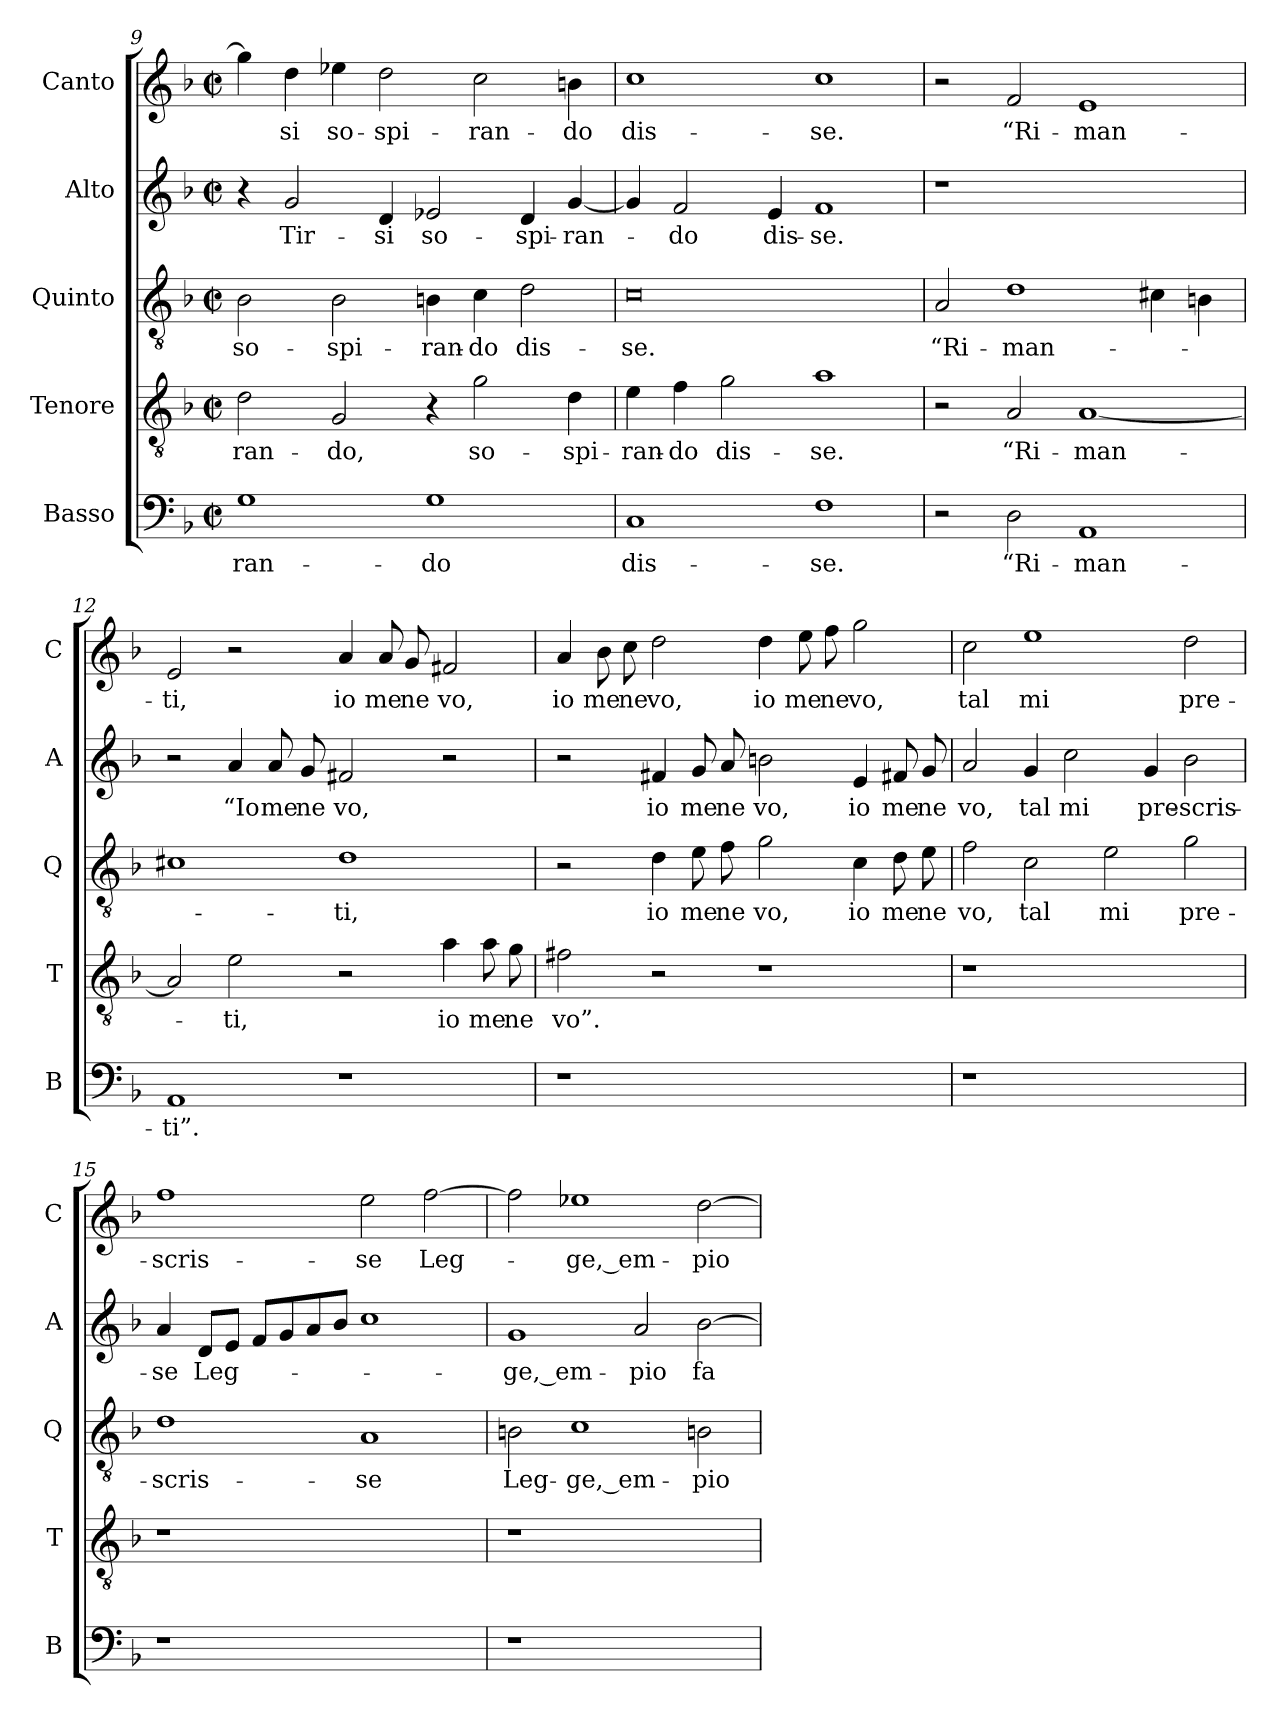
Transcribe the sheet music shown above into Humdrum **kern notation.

**kern	**text	**kern	**text	**kern	**text	**kern	**text	**kern	**text
*part5	*part5	*part4	*part4	*part3	*part3	*part2	*part2	*part1	*part1
*staff5	*staff5	*staff4	*staff4	*staff3	*staff3	*staff2	*staff2	*staff1	*staff1
*I"Basso	*	*I"Tenore	*	*I"Quinto	*	*I"Alto	*	*I"Canto	*
*I'B	*	*I'T	*	*I'Q	*	*I'A	*	*I'C	*
!!LO:PB:g=z
*clefF4	*	*clefGv2	*	*clefGv2	*	*clefG2	*	*clefG2	*
*k[b-]	*	*k[b-]	*	*k[b-]	*	*k[b-]	*	*k[b-]	*
*F:	*	*F:	*	*F:	*	*F:	*	*F:	*
*M2/2	*	*M2/2	*	*M2/2	*	*M2/2	*	*M2/2	*
*met(c|)	*	*met(c|)	*	*met(c|)	*	*met(c|)	*	*met(c|)	*
=9	=9	=9	=9	=9	=9	=9	=9	=9	=9
1G	ran-	2d	ran-	2B-	so-	4r	.	4gg]	.
.	.	.	.	.	.	2g	Tir-	4dd	-si
.	.	2G	-do,	2B-	spi-	.	.	4ee-X	so-
.	.	.	.	.	.	4d	-si	2dd	spi-
1G	-do	4r	.	4Bn	ran-	2e-X	so-	.	.
.	.	2g	so-	4c	-do	.	.	2cc	ran-
.	.	.	.	2d	dis-	4d	spi-	.	.
.	.	4d	spi-	.	.	[4g	ran-	4bn	-do
=10	=10	=10	=10	=10	=10	=10	=10	=10	=10
1C	dis-	4e	ran-	0c	-se.	4g]	.	1cc	dis-
.	.	4f	-do	.	.	2f	-do	.	.
.	.	2g	dis-	.	.	.	.	.	.
.	.	.	.	.	.	4e	dis-	.	.
1F	-se.	1a	-se.	.	.	1f	-se.	1cc	-se.
=11	=11	=11	=11	=11	=11	=11	=11	=11	=11
2r	.	2r	.	2A	“Ri-	1r	.	2r	.
2D	“Ri-	2A	“Ri-	1d	man-	.	.	2f	“Ri-
1AA	man-	[1A	man-	.	.	1ryy	.	1e	man-
.	.	.	.	4c#X	.	.	.	.	.
.	.	.	.	4Bn	.	.	.	.	.
=12	=12	=12	=12	=12	=12	=12	=12	=12	=12
1AA	-ti”.	2A]	.	1c#X	.	2r	.	2e	-ti,
.	.	2e	-ti,	.	.	4a	-“Io	2r	.
.	.	.	.	.	.	8a	-me	.	.
.	.	.	.	.	.	8g	-ne	.	.
1r	.	2r	.	1d	-ti,	2f#X	-vo,	4a	-io
.	.	.	.	.	.	.	.	8a	-me
.	.	.	.	.	.	.	.	8g	-ne
.	.	4a	-io	.	.	2r	.	2f#X	-vo,
.	.	8a	-me	.	.	.	.	.	.
.	.	8g	-ne	.	.	.	.	.	.
!!LO:LB:g=z
=13	=13	=13	=13	=13	=13	=13	=13	=13	=13
1r	.	2f#X	-vo”.	2r	.	2r	.	4a	-io
.	.	.	.	.	.	.	.	8b-	-me
.	.	.	.	.	.	.	.	8cc	-ne
.	.	2r	.	4d	-io	4f#X	-io	2dd	-vo,
.	.	.	.	8e	-me	8g	-me	.	.
.	.	.	.	8f	-ne	8a	-ne	.	.
1ryy	.	1r	.	2g	-vo,	2bn	-vo,	4dd	-io
.	.	.	.	.	.	.	.	8ee	-me
.	.	.	.	.	.	.	.	8ff	-ne
.	.	.	.	4c	-io	4e	-io	2gg	-vo,
.	.	.	.	8d	-me	8f#X	-me	.	.
.	.	.	.	8e	-ne	8g	-ne	.	.
=14	=14	=14	=14	=14	=14	=14	=14	=14	=14
1r	.	1r	.	2f	-vo,	2a	-vo,	2cc	-tal
.	.	.	.	2c	-tal	4g	-tal	1ee	-mi
.	.	.	.	.	.	2cc	-mi	.	.
1ryy	.	1ryy	.	2e	-mi	.	.	.	.
.	.	.	.	.	.	4g	pre-	.	.
.	.	.	.	2g	pre-	2b-	scris-	2dd	pre-
=15	=15	=15	=15	=15	=15	=15	=15	=15	=15
1r	.	1r	.	1d	scris-	4a	-se	1ff	scris-
.	.	.	.	.	.	8dL	Leg-	.	.
.	.	.	.	.	.	8eJ	.	.	.
.	.	.	.	.	.	8fL	.	.	.
.	.	.	.	.	.	8g	.	.	.
.	.	.	.	.	.	8a	.	.	.
.	.	.	.	.	.	8b-J	.	.	.
1ryy	.	1ryy	.	1A	-se	1cc	.	2ee	-se
.	.	.	.	.	.	.	.	[2ff	Leg-
=16	=16	=16	=16	=16	=16	=16	=16	=16	=16
1r	.	1r	.	2Bn	Leg-	1g	ge,_em-	2ff]	.
.	.	.	.	1c	ge,_em-	.	.	1ee-X	ge,_em-
1ryy	.	1ryy	.	.	.	2a	-pio	.	.
.	.	.	.	2Bn	-pio	[2b-	fa-	[2dd	-pio
=	=	=	=	=	=	=	=	=	=
*-	*-	*-	*-	*-	*-	*-	*-	*-	*-
